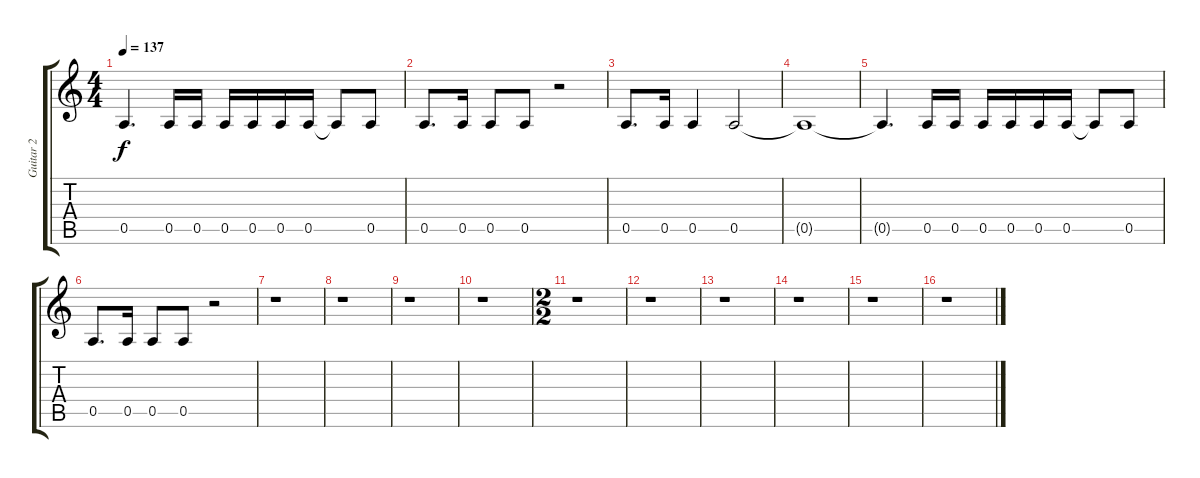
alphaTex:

\track ("Guitar 2" "Guitar 2") {instrument distortionguitar}
\staff {score tabs}
\tuning (E4 B3 G3 D3 A2 E2) {hide}
\ts (4 4)
\tempo 137
\clef g2
\ks c
0.5{t}.4{d dy f} 0.5.16 0.5.16 0.5.16 0.5.16 0.5.16 0.5.16 0.5{t}.8 0.5.8 |
0.5.8{d} 0.5.16 0.5.8 0.5.8 r.2 |
0.5.8{d} 0.5.16 0.5.4 0.5.2 |
0.5{t}.1 |
0.5{t}.4{d} 0.5.16 0.5.16 0.5.16 0.5.16 0.5.16 0.5.16 0.5{t}.8 0.5.8 |
0.5.8{d} 0.5.16 0.5.8 0.5.8 r.2 |
r.1 |
r.1 |
r.1 |
r.1 |
\ts (2 2)
r.1 |
r.1 |
r.1 |
r.1 |
r.1 |
r.1
